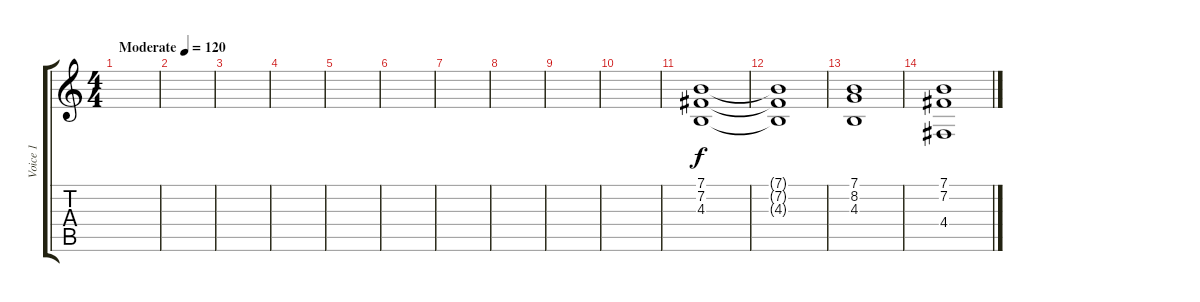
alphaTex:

\track ("Voice 1" "Voice 1") {instrument rockorgan}
\staff {score tabs}
\tuning (E4 B3 G3 D3 A2 E2) {hide}
\ts (4 4)
\tempo (120 "Moderate")
\clef g2
\ks c
|
|
|
|
|
|
|
|
|
|
(7.1 7.2 4.3).1{volume 8 instrument fx7echoes} |
(7.1{t} 7.2{t} 4.3{t}).1 |
(7.1 8.2 4.3).1 |
(7.1 7.2 4.4).1
